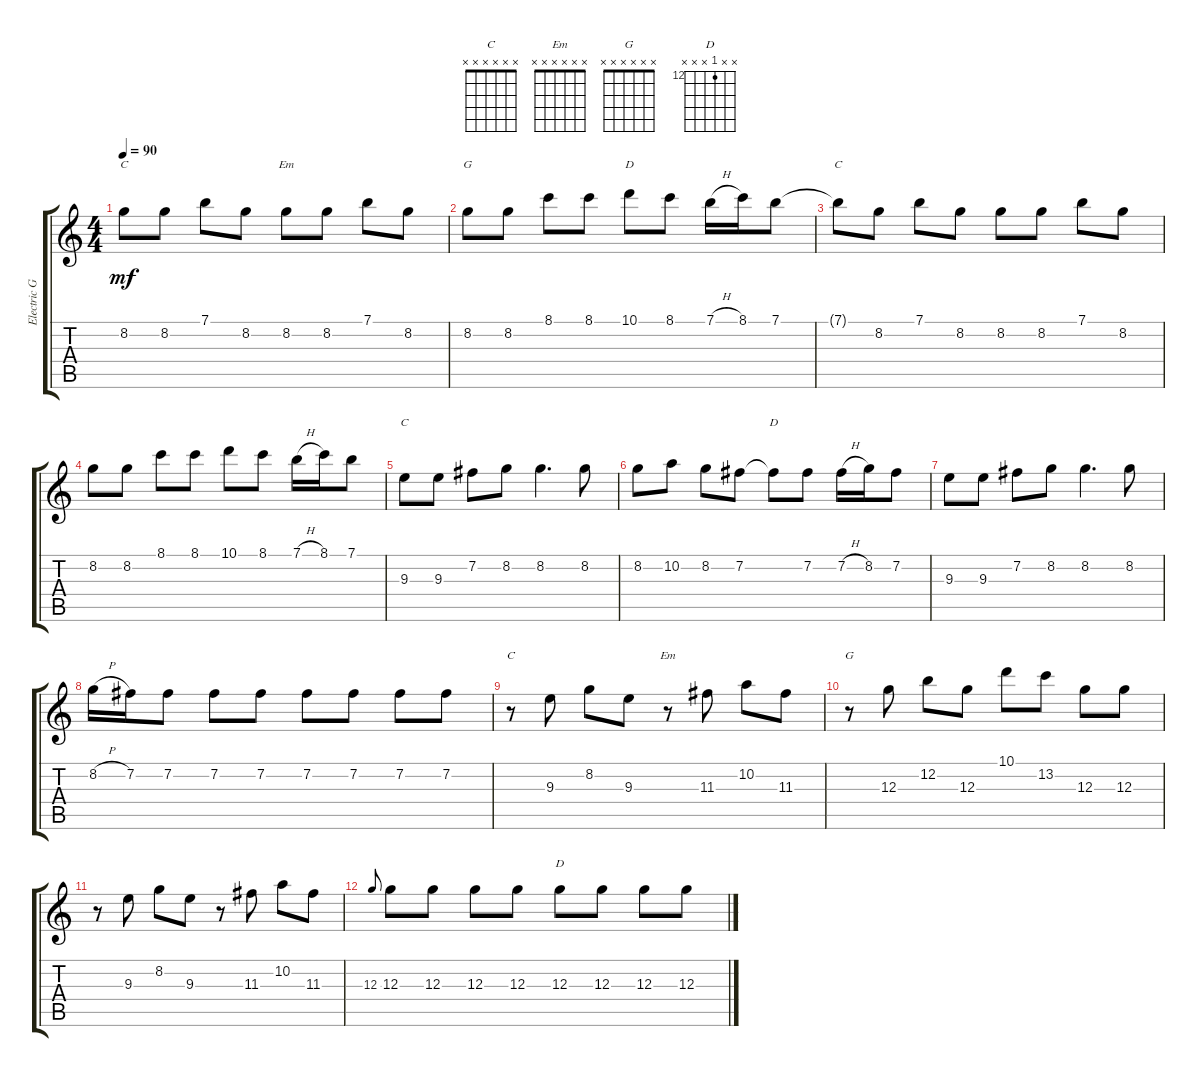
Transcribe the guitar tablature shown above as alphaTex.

\track ("Electric Guitar" "Electric G") {instrument electricguitarclean}
\staff {score tabs}
\tuning (E4 B3 G3 D3 A2 E2) {hide}
\chord ("C" x 8 x x x x) {firstfret 8}
\chord ("Em" x 8 x x x x) {firstfret 8}
\chord ("G" x 8 x x x x) {firstfret 8}
\chord ("D" 10 x x x x x) {firstfret 10}
\chord ("C" 7 x x x x x) {firstfret 7}
\chord ("C" x x 9 x x x) {firstfret 9}
\chord ("D" x 7 x x x x) {firstfret 7}
\chord ("C" x x x x x x)
\chord ("Em" x x x x x x)
\chord ("G" x x x x x x)
\chord ("D" x x 12 x x x) {firstfret 12}
\ts (4 4)
\tempo 90
\clef g2
\ks c
8.2.8{ch "C" dy mf instrument electricguitarclean} 8.2.8 7.1.8 8.2.8 8.2.8{ch "Em"} 8.2.8 7.1.8 8.2.8 |
8.2.8{ch "G"} 8.2.8 8.1.8 8.1.8 10.1.8{ch "D"} 8.1.8 7.1{h}.16 8.1.16 7.1.8 |
7.1{t}.8{ch "C"} 8.2.8 7.1.8 8.2.8 8.2.8 8.2.8 7.1.8 8.2.8 |
8.2.8 8.2.8 8.1.8 8.1.8 10.1.8 8.1.8 7.1{h}.16 8.1.16 7.1.8 |
9.3.8{ch "C"} 9.3.8 7.2.8 8.2.8 8.2.4{d} 8.2.8 |
8.2.8 10.2.8 8.2.8 7.2.8 7.2{t}.8{ch "D"} 7.2.8 7.2{h}.16 8.2.16 7.2.8 |
9.3.8 9.3.8 7.2.8 8.2.8 8.2.4{d} 8.2.8 |
8.2{h}.16 7.2.16 7.2.8 7.2.8 7.2.8 7.2.8 7.2.8 7.2.8 7.2.8 |
r.8{ch "C"} 9.3.8 8.2.8 9.3.8 r.8{ch "Em"} 11.3.8 10.2.8 11.3.8 |
r.8{ch "G"} 12.3.8 12.2.8 12.3.8 10.1.8 13.2.8 12.3.8 12.3.8 |
r.8 9.3.8 8.2.8 9.3.8 r.8 11.3.8 10.2.8 11.3.8 |
12.3.8{gr onbeat} 12.3.8 12.3.8 12.3.8 12.3.8 12.3.8{ch "D"} 12.3.8 12.3.8 12.3.8
